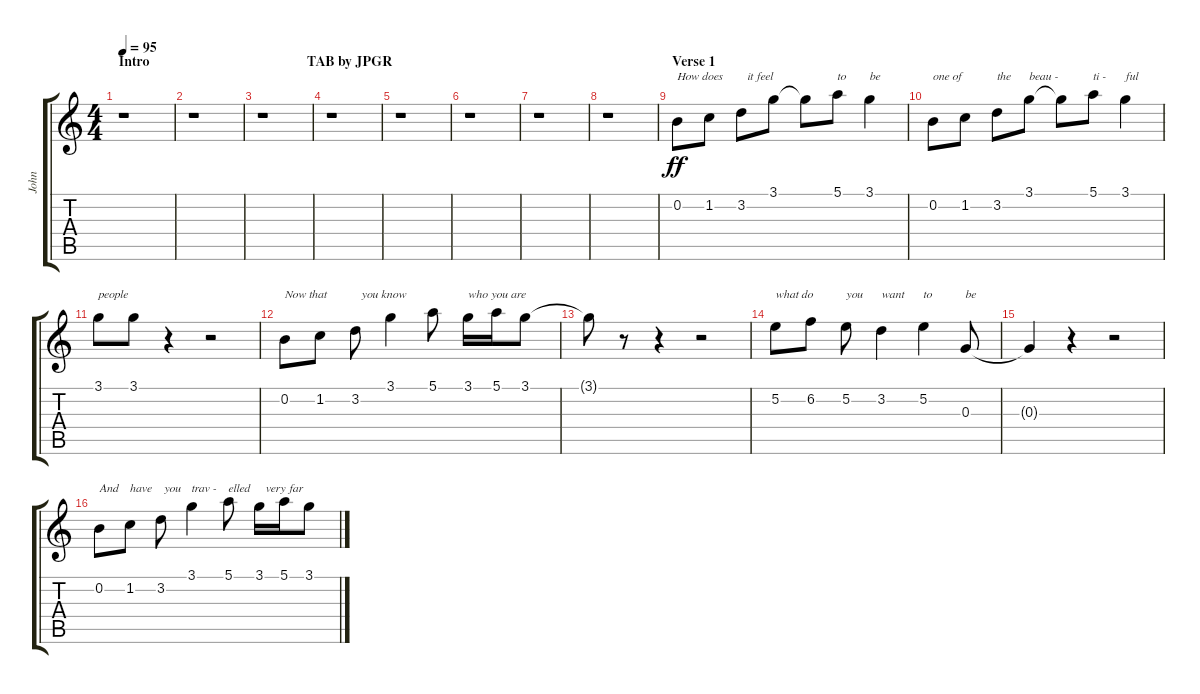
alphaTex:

\track ("John" "John") {instrument acousticguitarsteel}
\staff {score tabs}
\tuning (E4 B3 G3 D3 A2 E2) {hide}
\ts (4 4)
\section ("" "Intro                                             TAB by JPGR")
\tempo 95
\clef g2
\ks c
r.1{dy ff instrument acousticguitarsteel} |
r.1 |
r.1 |
r.1 |
r.1 |
r.1 |
r.1 |
r.1 |
\section ("" "Verse 1")
0.2.8{txt "How does"} 1.2.8{txt " "} 3.2.8{txt "  it feel"} 3.1.8 3.1{t}.8 5.1.8{txt "to"} 3.1.4{txt "be"} |
0.2.8{txt "one of"} 1.2.8 3.2.8{txt "the"} 3.1.8{txt "beau -"} 3.1{t}.8 5.1.8{txt "ti -"} 3.1.4{txt "ful"} |
3.1.8{txt "people"} 3.1.8 r.4 r.2 |
0.2.8{txt "Now that"} 1.2.8 3.2.8{txt "  you know"} 3.1.4 5.1.8 3.1.16{txt "who you are"} 5.1.16 3.1.8 |
3.1{t}.8 r.8 r.4 r.2 |
5.2.8{txt "what do"} 6.2.8 5.2.8{txt "you"} 3.2.4{txt "want"} 5.2.4{txt "to"} 0.3.8{txt "be"} |
0.3{t}.4 r.4 r.2 |
0.2.8{txt "And"} 1.2.8{txt "have"} 3.2.8{txt " you "} 3.1.4{txt "trav -"} 5.1.8{txt "elled"} 3.1.16{txt "  very far"} 5.1.16 3.1.8
